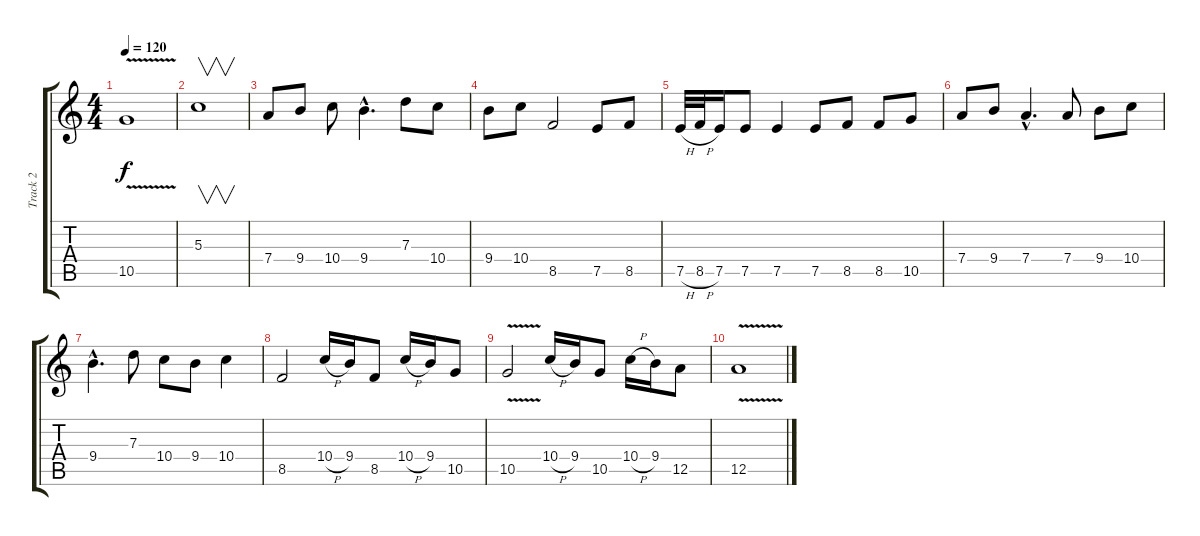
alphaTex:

\track ("Track 2" "Track 2") {instrument acousticguitarsteel}
\staff {score tabs}
\tuning (E4 B3 G3 D3 A2 E2) {hide}
\ts (4 4)
\tempo 120
\clef g2
\ks c
10.5{v}.1{dy f} |
5.3.1{v} |
7.4.8 9.4.8 10.4.8 9.4{hac}.4{d} 7.3.8 10.4.8 |
9.4.8 10.4.8 8.5.2 7.5.8 8.5.8 |
7.5{h}.32 8.5{h}.32 7.5.16 7.5.8 7.5.4 7.5.8 8.5.8 8.5.8 10.5.8 |
7.4.8 9.4.8 7.4{hac}.4{d} 7.4.8 9.4.8 10.4.8 |
9.4{hac}.4{d} 7.3.8 10.4.8 9.4.8 10.4.4 |
8.5.2 10.4{h}.16 9.4.16 8.5.8 10.4{h}.16 9.4.16 10.5.8 |
10.5{v}.2 10.4{h}.16 9.4.16 10.5.8 10.4{h}.16 9.4.16 12.5.8 |
12.5{v}.1
